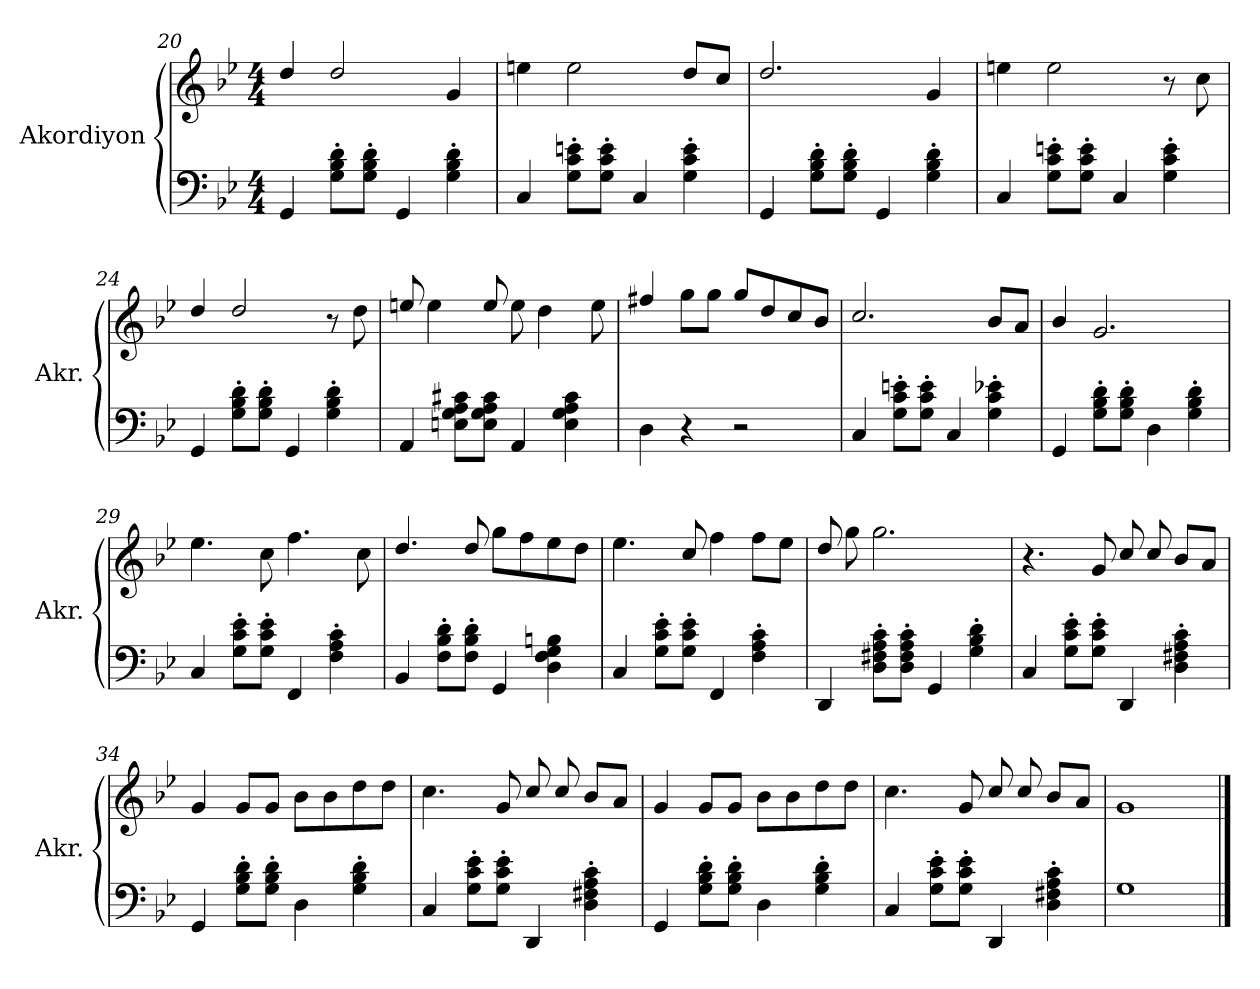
**kern	**kern
*part1	*part1
*staff2	*staff1
*I"Akordiyon	*
*I'Akr.	*
*clefF4	*clefG2
*k[b-e-]	*k[b-e-]
*M4/4	*M4/4
=20	=20
4GG/	4dd/
8G\' 8B-\' 8d\'L	2dd/
8G\' 8B-\' 8d\'J	.
4GG/	.
4G\' 4B-\' 4d\'	4g/
!!LO:LB:g=z
=21	=21
4C/	4een\
8G\' 8c\' 8en\'L	2ee\
8G\' 8c\' 8e\'J	.
4C/	.
4G\' 4c\' 4e\'	8dd/L
.	8cc/J
=22	=22
4GG/	2.dd/
8G\' 8B-\' 8d\'L	.
8G\' 8B-\' 8d\'J	.
4GG/	.
4G\' 4B-\' 4d\'	4g/
=23	=23
4C/	4een\
8G\' 8c\' 8en\'L	2ee\
8G\' 8c\' 8e\'J	.
4C/	.
4G\' 4c\' 4e\'	8r
.	8cc\
=24	=24
4GG/	4dd/
8G\' 8B-\' 8d\'L	2dd/
8G\' 8B-\' 8d\'J	.
4GG/	.
4G\' 4B-\' 4d\'	8r
.	8dd\
=25	=25
4AA/	8een/
.	4ee\
8En\ 8G\ 8A\ 8c#X\L	.
8E\ 8G\ 8A\ 8c#\J	8ee/
4AA/	8ee\
.	4dd\
4E\ 4G\ 4A\ 4c#\	.
.	8ee\
!!LO:PB:g=z
=26	=26
4D\	4ff#X/
4r	8gg\L
.	8gg\J
2r	8gg/L
.	8dd/
.	8cc/
.	8b-/J
=27	=27
4C/	2.cc/
8G\' 8c\' 8en\'L	.
8G\' 8c\' 8e\'J	.
4C/	.
4G\' 4c\' 4e-X\'	8b-/L
.	8a/J
=28	=28
4GG/	4b-/
8G\' 8B-\' 8d\'L	2.g/
8G\' 8B-\' 8d\'J	.
4D\	.
4G\' 4B-\' 4d\'	.
=29	=29
4C/	4.ee-\
8G\' 8c\' 8e-\'L	.
8G\' 8c\' 8e-\'J	8cc\
4FF/	4.ff\
4F\' 4A\' 4c\'	.
.	8cc\
=30	=30
4BB-/	4.dd/
8F\' 8B-\' 8d\'L	.
8F\' 8B-\' 8d\'J	8dd/
4GG/	8gg\L
.	8ff\
4D\ 4F\ 4G\ 4Bn\	8ee-\
.	8dd\J
!!LO:LB:g=z
=31	=31
4C/	4.ee-\
8G\' 8c\' 8e-\'L	.
8G\' 8c\' 8e-\'J	8cc/
4FF/	4ff\
4F\' 4A\' 4c\'	8ff\L
.	8ee-\J
=32	=32
4DD/	8dd/
.	8gg\
8D\' 8F#X\' 8A\' 8c\'L	2.gg\
8D\' 8F#\' 8A\' 8c\'J	.
4GG/	.
4G\' 4B-\' 4d\'	.
=33	=33
4C/	4.r
8G\' 8c\' 8e-\'L	.
8G\' 8c\' 8e-\'J	8g/
4DD/	8cc/
.	8cc/
4D\' 4F#X\' 4A\' 4c\'	8b-/L
.	8a/J
=34	=34
4GG/	4g/
8G\' 8B-\' 8d\'L	8g/L
8G\' 8B-\' 8d\'J	8g/J
4D\	8b-\L
.	8b-\
4G\' 4B-\' 4d\'	8dd\
.	8dd\J
=35	=35
4C/	4.cc\
8G\' 8c\' 8e-\'L	.
8G\' 8c\' 8e-\'J	8g/
4DD/	8cc/
.	8cc/
4D\' 4F#X\' 4A\' 4c\'	8b-/L
.	8a/J
!!LO:LB:g=z
=36	=36
4GG/	4g/
8G\' 8B-\' 8d\'L	8g/L
8G\' 8B-\' 8d\'J	8g/J
4D\	8b-\L
.	8b-\
4G\' 4B-\' 4d\'	8dd\
.	8dd\J
=37	=37
4C/	4.cc\
8G\' 8c\' 8e-\'L	.
8G\' 8c\' 8e-\'J	8g/
4DD/	8cc/
.	8cc/
4D\' 4F#X\' 4A\' 4c\'	8b-/L
.	8a/J
=38	=38
1G	1g
==	==
*-	*-
